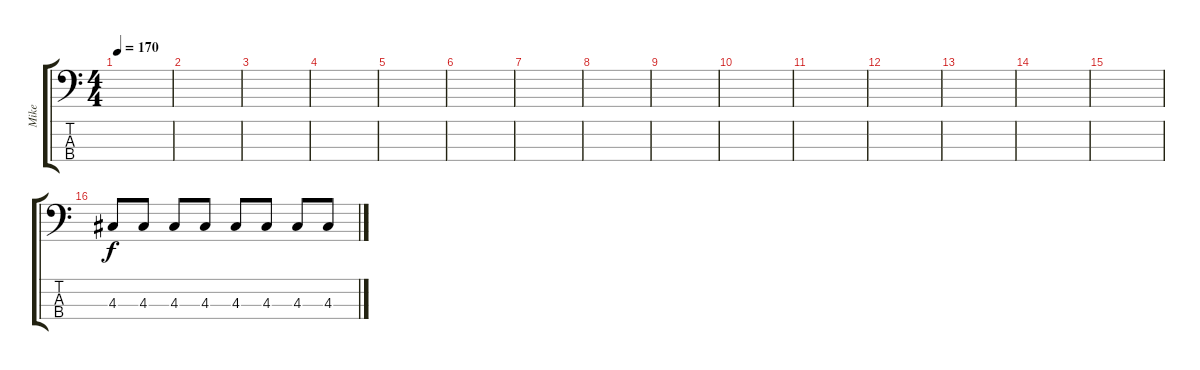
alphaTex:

\track ("Mike" "Mike") {instrument electricbassfinger}
\staff {score tabs}
\tuning (G2 D2 A1 D1) {hide}
\ts (4 4)
\tempo 170
\clef f4
\ks c
|
|
|
|
|
|
|
|
|
|
|
|
|
|
|
4.3.8 4.3.8 4.3.8 4.3.8 4.3.8 4.3.8 4.3.8 4.3.8
